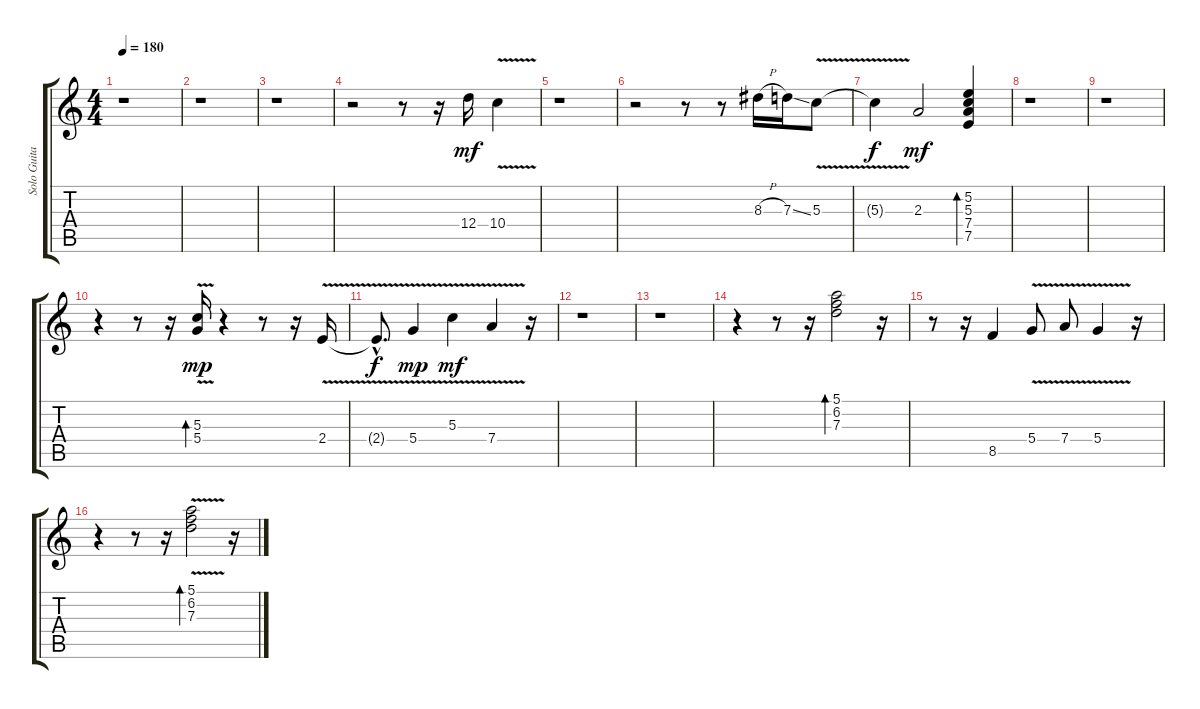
\track ("Solo Guitar" "Solo Guita") {instrument overdrivenguitar}
\staff {score tabs}
\tuning (E4 B3 G3 D3 A2 E2) {hide}
\ts (4 4)
\tempo 180
\clef g2
\ks c
r.1{dy f} |
r.1 |
r.1 |
r.2 r.8 r.16 12.4.16{dy mf} 10.4{v}.4 |
r.1 |
r.2 r.8 r.8 8.3{h}.16 7.3{ss}.16 5.3{v}.8 |
5.3{t}.4{dy f} 2.3.2{dy mf} (5.2 5.3 7.4 7.5).4{bd 60} |
r.1 |
r.1 |
r.4 r.8 r.16 (5.3{v} 5.4{v}).16{bd 60 dy mp} r.4 r.8 r.16 2.4{v}.16 |
2.4{hac t}.8{d dy f} 5.4{v}.4{dy mp} 5.3{v}.4{dy mf} 7.4{v}.4 r.16 |
r.1 |
r.1 |
r.4 r.8 r.16 (5.1 6.2 7.3).2{bd 480 instrument guitarharmonics} r.16 |
r.8 r.16{instrument overdrivenguitar} 8.5.4 5.4{v}.8 7.4{v}.8 5.4{v}.4 r.16 |
r.4 r.8 r.16 (5.1{v} 6.2{v} 7.3{v}).2{bd 480} r.16
